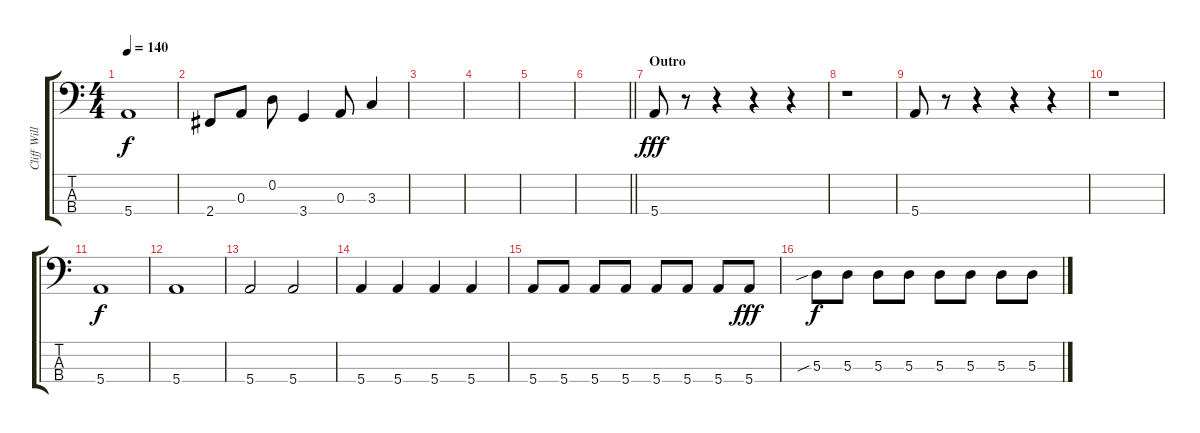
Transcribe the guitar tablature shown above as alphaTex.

\track ("Cliff Williams" "Cliff Will") {instrument electricbasspick}
\staff {score tabs}
\tuning (G2 D2 A1 E1) {hide}
\ts (4 4)
\tempo 140
\clef f4
\ks c
5.4.1{dy f} |
2.4.8 0.3.8 0.2.8 3.4.4 0.3.8 3.3.4 |
|
|
|
\barLineRight lightlight
|
\section ("" "Outro")
5.4.8{dy fff} r.8 r.4 r.4 r.4 |
r.1 |
5.4.8 r.8 r.4 r.4 r.4 |
r.1 |
5.4.1{dy f} |
5.4.1 |
5.4.2 5.4.2 |
5.4.4 5.4.4 5.4.4 5.4.4 |
5.4.8 5.4.8 5.4.8 5.4.8 5.4.8 5.4.8 5.4.8 5.4.8{dy fff} |
5.3{sib}.8{dy f} 5.3.8 5.3.8 5.3.8 5.3.8 5.3.8 5.3.8 5.3.8
